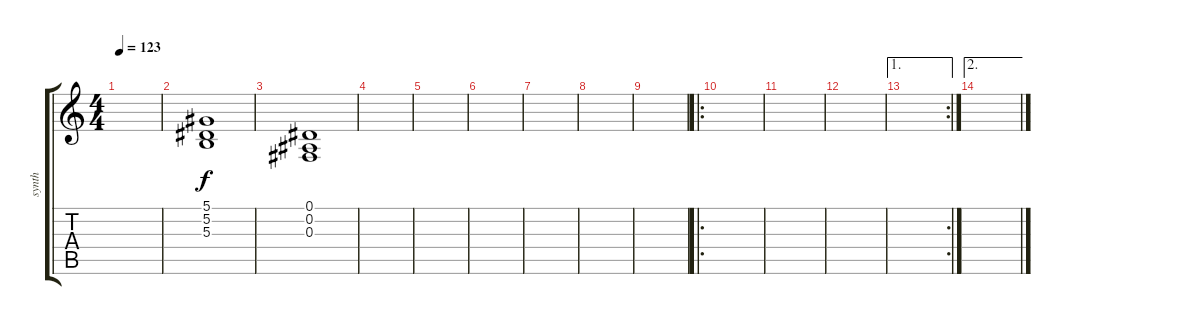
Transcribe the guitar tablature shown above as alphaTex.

\track ("synth" "synth") {instrument pad8sweep}
\staff {score tabs}
\tuning (Eb4 Bb3 Gb3 Db3 Ab2 Eb2) {hide}
\ts (4 4)
\tempo 123
\clef g2
\ks c
|
(5.1 5.2 5.3).1 |
(0.1 0.2 0.3).1 |
|
|
|
|
|
|
\ro
|
|
|
\ae 1
\rc 2
|
\ae 2
